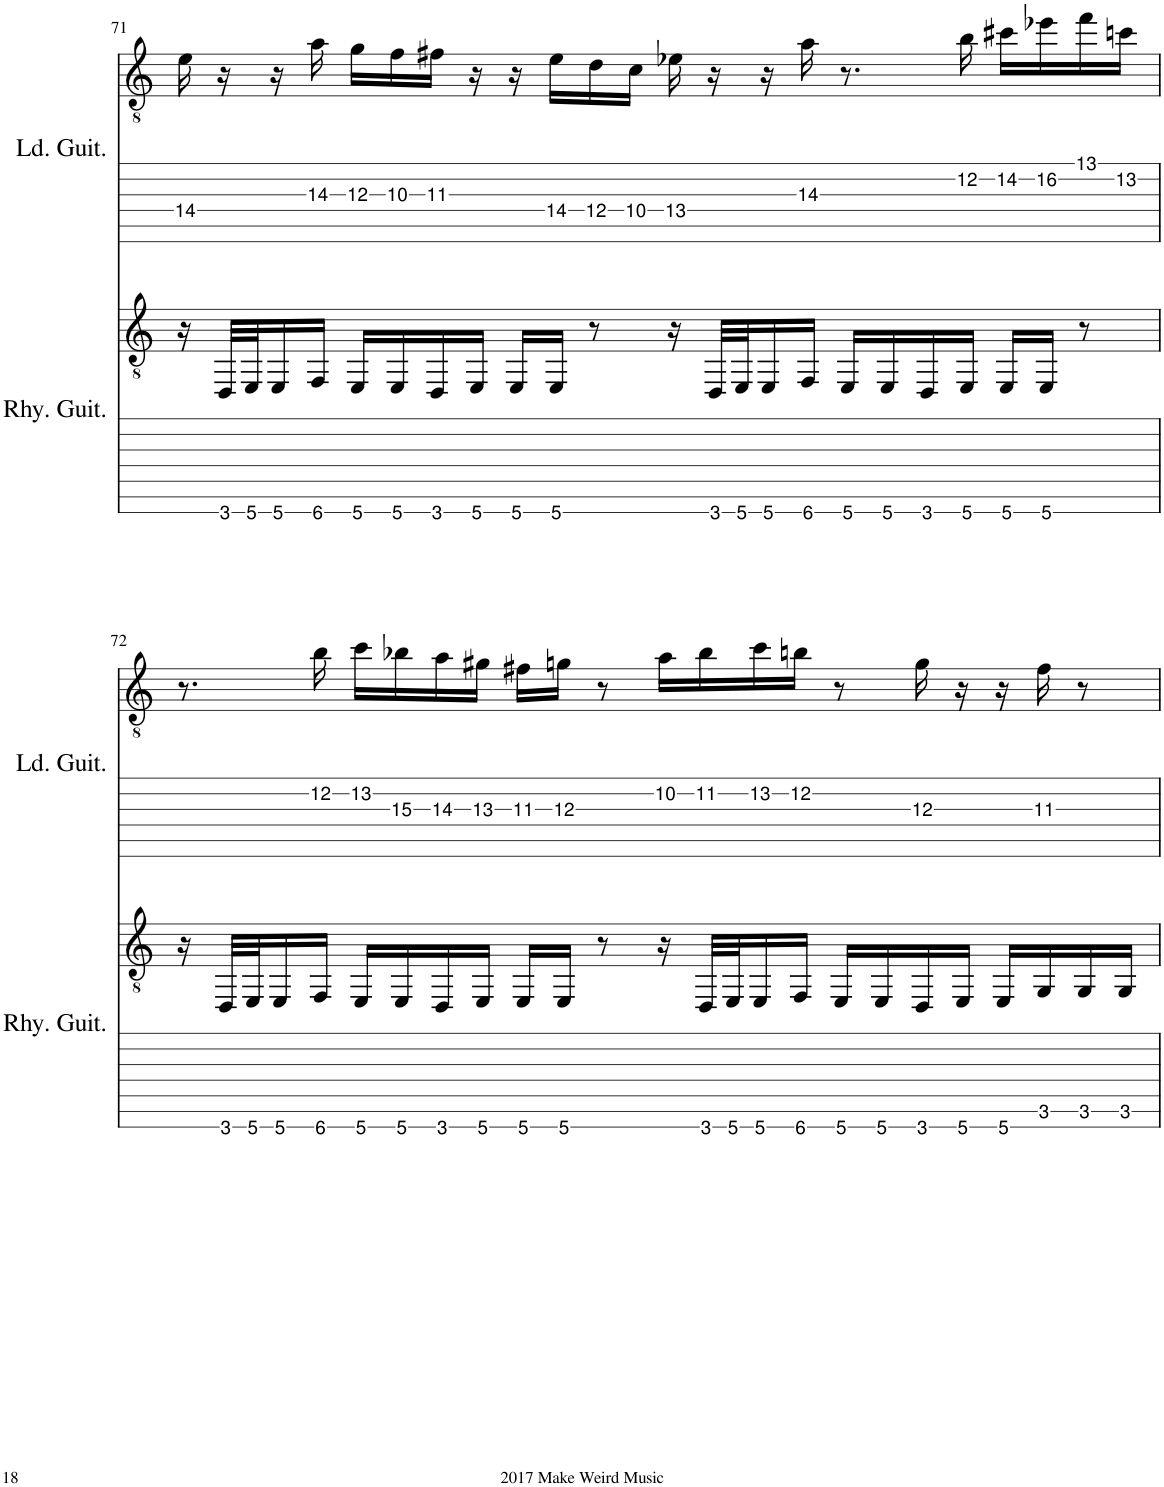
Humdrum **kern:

**kern	**kern	**kern	**kern
*part2	*part2	*part1	*part1
*staff4	*staff3	*staff2	*staff1
*I"Rhythm Guitar	*	*I"Lead Guitar	*
*I'Rhy. Guit.	*	*I'Ld. Guit.	*
!!LO:PB:g=z
*	*clefGv2	*	*clefGv2
*k[]	*k[]	*k[]	*k[]
*M6/4	*M6/4	*M6/4	*M6/4
=71	=71	=71	=71
16r	16r	16e	16e\
32DDLLL	32DD/LLL	16r	16r
32EEJ	32EE/J	.	.
16EE	16EE/	16r	16r
16FF	16FF/JJ	16aLL	16a\
16EE	16EE/LL	16g	16g\LL
16EE	16EE/	16f	16f\
16DD	16DD/	16f#JJ	16f#X\JJ
16EE	16EE/JJ	16r	16r
16EE	16EE/LL	16r	16r
16EEJJ	16EE/JJ	16eLL	16e\LL
8r	8r	16d	16d\
.	.	16cJJ	16c\JJ
16r	16r	16e-	16e-X\
32DDLLL	32DD/LLL	16r	16r
32EEJ	32EE/J	.	.
16EE	16EE/	16r	16r
16FF	16FF/JJ	16a	16a\
16EE	16EE/LL	8.r	8.r
16EE	16EE/	.	.
16DD	16DD/	.	.
16EE	16EE/JJ	16bLL	16b\
16EE	16EE/LL	16cc#	16cc#X\LL
16EEJJ	16EE/JJ	16ee-	16ee-X\
8r	8r	16ff	16ff\
.	.	16ccJJ	16ccn\JJ
!!LO:LB:g=z
=72	=72	=72	=72
16r	16r	8.r	8.r
32DDLLL	32DD/LLL	.	.
32EEJ	32EE/J	.	.
16EE	16EE/	.	.
16FF	16FF/JJ	16bLL	16b\
16EE	16EE/LL	16cc	16cc\LL
16EE	16EE/	16b-	16b-X\
16DD	16DD/	16a	16a\
16EE	16EE/JJ	16g#	16g#X\JJ
16EE	16EE/LL	16f#	16f#X\LL
16EEJJ	16EE/JJ	16gJJ	16gn\JJ
8r	8r	8r	8r
16r	16r	16aLL	16a\LL
32DDLLL	32DD/LLL	16b-	16b-\
32EEJ	32EE/J	.	.
16EE	16EE/	16cc	16cc\
16FF	16FF/JJ	16bJJ	16bn\JJ
16EE	16EE/LL	8r	8r
16EE	16EE/	.	.
16DD	16DD/	16g	16g\
16EE	16EE/JJ	16r	16r
16EE	16EE/LL	16r	16r
16GG	16GG/	16f#	16f#\
16GG	16GG/	8r	8r
16GGJJ	16GG/JJ	.	.
=	=	=	=
*-	*-	*-	*-
